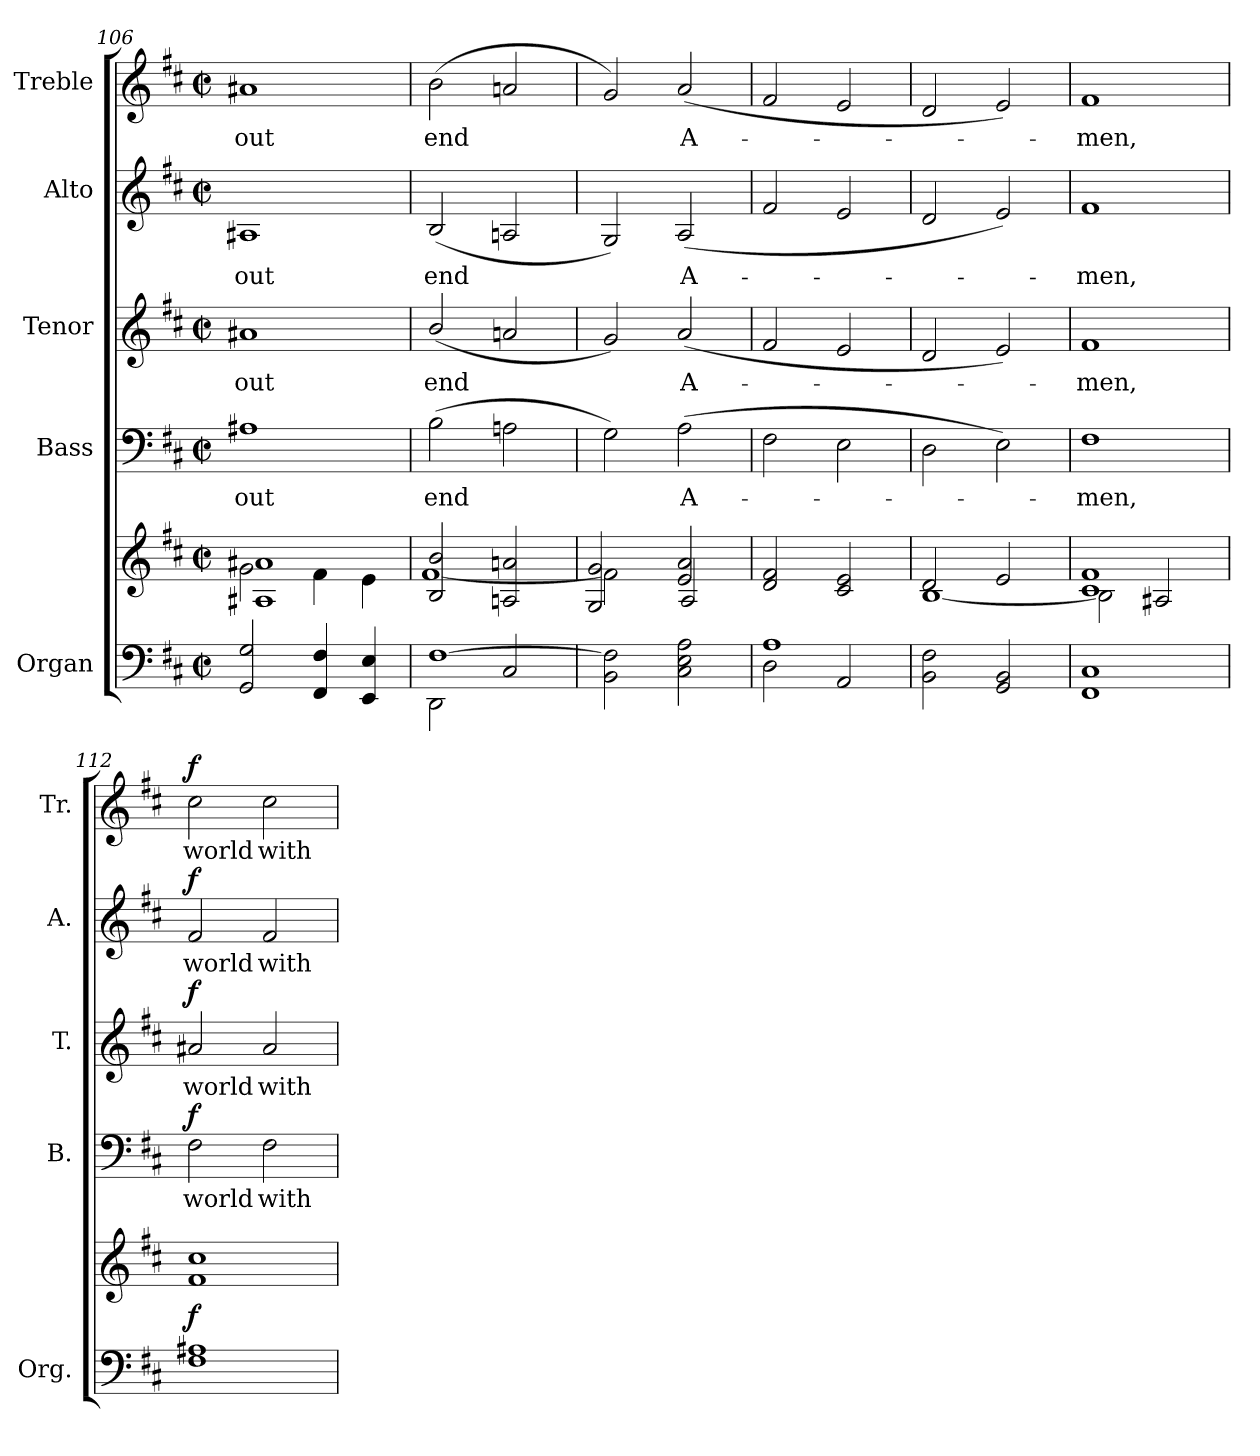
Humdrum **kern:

**kern	**kern	**dynam	**kern	**text	**dynam	**kern	**text	**dynam	**kern	**text	**dynam	**kern	**text	**dynam
*part5	*part5	*part5	*part4	*part4	*part4	*part3	*part3	*part3	*part2	*part2	*part2	*part1	*part1	*part1
*staff6	*staff5	*staff5/6	*staff4	*staff4	*staff4	*staff3	*staff3	*staff3	*staff2	*staff2	*staff2	*staff1	*staff1	*staff1
*I"Organ	*	*	*I"Bass	*	*	*I"Tenor	*	*	*I"Alto	*	*	*I"Treble	*	*
*I'Org.	*	*	*I'B.	*	*	*I'T.	*	*	*I'A.	*	*	*I'Tr.	*	*
*clefF4	*clefG2	*	*clefF4	*	*	*clefG2	*	*	*clefG2	*	*	*clefG2	*	*
*	*	*	*	*	*	*ITrd7c12	*	*	*	*	*	*	*	*
*k[f#c#]	*k[f#c#]	*	*k[f#c#]	*	*	*k[f#c#]	*	*	*k[f#c#]	*	*	*k[f#c#]	*	*
*D:	*D:	*	*D:	*	*	*D:	*	*	*D:	*	*	*D:	*	*
*M2/2	*M2/2	*	*M2/2	*	*	*M2/2	*	*	*M2/2	*	*	*M2/2	*	*
*met(c|)	*met(c|)	*	*met(c|)	*	*	*met(c|)	*	*	*met(c|)	*	*	*met(c|)	*	*
=106	=106	=106	=106	=106	=106	=106	=106	=106	=106	=106	=106	=106	=106	=106
*	*^	*	*	*	*	*	*	*	*	*	*	*	*	*
!	!	!	!	!	!LO:LY:b:color=#000000	!	!	!	!	!	!	!	!	!	!
!	!	!	!	!	!	!	!	!LO:LY:b:color=#000000	!	!	!	!	!	!	!
!	!	!	!	!	!	!	!	!	!	!	!LO:LY:b:color=#000000	!	!	!	!
!	!	!	!	!	!	!	!	!	!	!	!	!	!	!LO:LY:b:color=#000000	!
2GGi/ 2Gi	2gi\	1A#Xi 1a#Xi	.	1A#Xi	-out	.	1A#Xi	-out	.	1A#Xi	-out	.	1a#Xi	-out	.
4FF#i/ 4F#i	4f#i\	.	.	.	.	.	.	.	.	.	.	.	.	.	.
4EEi/ 4Ei	4ei\	.	.	.	.	.	.	.	.	.	.	.	.	.	.
=107	=107	=107	=107	=107	=107	=107	=107	=107	=107	=107	=107	=107	=107	=107	=107
*^	*	*	*	*	*	*	*	*	*	*	*	*	*	*	*
!	!	!	!	!	!	!LO:LY:b:color=#000000	!	!	!	!	!	!	!	!	!	!
!	!	!	!	!	!	!	!	!	!LO:LY:b:color=#000000	!	!	!	!	!	!	!
!	!	!	!	!	!	!	!	!	!	!	!	!LO:LY:b:color=#000000	!	!	!	!
!	!	!	!	!	!	!	!	!	!	!	!	!	!	!	!LO:LY:b:color=#000000	!
[1F#i	2DDi\	2Bi/ 2bi	[1f#i	.	(2Bi\	end	.	(2Bi/	end	.	(2Bi/	end	.	(2bi\	end	.
.	2C#i/	2Ani/ 2ani	.	.	2Ani\	.	.	2Ani/	.	.	2Ani/	.	.	2ani/	.	.
*v	*v	*	*	*	*	*	*	*	*	*	*	*	*	*	*	*
=108	=108	=108	=108	=108	=108	=108	=108	=108	=108	=108	=108	=108	=108	=108	=108
2BBi\ 2F#i]	2f#i\]	2Gi/ 2gi	.	2Gi\)	.	.	2Gi/)	.	.	2Gi/)	.	.	2gi/)	.	.
!	!	!	!	!	!LO:LY:b:color=#000000	!	!	!	!	!	!	!	!	!	!
!	!	!	!	!	!	!	!	!LO:LY:b:color=#000000	!	!	!	!	!	!	!
!	!	!	!	!	!	!	!	!	!	!	!LO:LY:b:color=#000000	!	!	!	!
!	!	!	!	!	!	!	!	!	!	!	!	!	!	!LO:LY:b:color=#000000	!
2C#i\ 2Ei 2Ai	2ei/ 2ai	2Ai/	.	(2Ai\	A-	.	(2Ai/	A-	.	(2Ai/	A-	.	(2ai/	A-	.
*	*v	*v	*	*	*	*	*	*	*	*	*	*	*	*	*
=109	=109	=109	=109	=109	=109	=109	=109	=109	=109	=109	=109	=109	=109	=109
*^	*	*	*	*	*	*	*	*	*	*	*	*	*	*
1Ai	2Di\	2di/ 2f#i	.	2F#i\	.	.	2F#i/	.	.	2f#i/	.	.	2f#i/	.	.
.	2AAi/	2c#i/ 2ei	.	2Ei\	.	.	2Ei/	.	.	2ei/	.	.	2ei/	.	.
*v	*v	*	*	*	*	*	*	*	*	*	*	*	*	*	*
!!LO:LB:g=z
=110	=110	=110	=110	=110	=110	=110	=110	=110	=110	=110	=110	=110	=110	=110
*	*^	*	*	*	*	*	*	*	*	*	*	*	*	*
2BBi\ 2F#i	2di/	[1Bi	.	2Di\	.	.	2Di/	.	.	2di/	.	.	2di/	.	.
2GGi/ 2BBi	2ei/	.	.	2Ei\)	.	.	2Ei/)	.	.	2ei/)	.	.	2ei/)	.	.
=111	=111	=111	=111	=111	=111	=111	=111	=111	=111	=111	=111	=111	=111	=111	=111
!	!	!	!	!	!LO:LY:b:color=#000000	!	!	!	!	!	!	!	!	!	!
!	!	!	!	!	!	!	!	!LO:LY:b:color=#000000	!	!	!	!	!	!	!
!	!	!	!	!	!	!	!	!	!	!	!LO:LY:b:color=#000000	!	!	!	!
!	!	!	!	!	!	!	!	!	!	!	!	!	!	!LO:LY:b:color=#000000	!
1FF#i 1C#i	1c#i 1f#i	2Bi\]	.	1F#i	-men,	.	1F#i	-men,	.	1f#i	-men,	.	1f#i	-men,	.
.	.	2A#Xi/	.	.	.	.	.	.	.	.	.	.	.	.	.
*	*v	*v	*	*	*	*	*	*	*	*	*	*	*	*	*
=112	=112	=112	=112	=112	=112	=112	=112	=112	=112	=112	=112	=112	=112	=112
*	*^	*	*	*	*	*	*	*	*	*	*	*	*	*
!	!	!	!	!	!LO:LY:b:color=#000000	!	!	!	!	!	!	!	!	!	!
*	*v	*v	*	*	*	*	*	*	*	*	*	*	*	*	*
*	*^	*	*	*	*	*	*	*	*	*	*	*	*	*
!	!	!	!	!	!	!	!	!LO:LY:b:color=#000000	!	!	!	!	!	!	!
*	*v	*v	*	*	*	*	*	*	*	*	*	*	*	*	*
*	*^	*	*	*	*	*	*	*	*	*	*	*	*	*
!	!	!	!	!	!	!	!	!	!	!	!LO:LY:b:color=#000000	!	!	!	!
*	*v	*v	*	*	*	*	*	*	*	*	*	*	*	*	*
*	*^	*	*	*	*	*	*	*	*	*	*	*	*	*
!	!	!	!	!	!	!	!	!	!	!	!	!	!	!LO:LY:b:color=#000000	!
*	*v	*v	*	*	*	*	*	*	*	*	*	*	*	*	*
1F#i 1A#Xi	1f#i 1cc#i	f	2F#i\	world	f	2A#Xi/	world	f	2f#i/	world	f	2cc#i\	world	f
!	!	!	!	!LO:LY:b:color=#000000	!	!	!	!	!	!	!	!	!	!
!	!	!	!	!	!	!	!LO:LY:b:color=#000000	!	!	!	!	!	!	!
!	!	!	!	!	!	!	!	!	!	!LO:LY:b:color=#000000	!	!	!	!
!	!	!	!	!	!	!	!	!	!	!	!	!	!LO:LY:b:color=#000000	!
.	.	.	2F#i\	with-	.	2A#i/	with-	.	2f#i/	with-	.	2cc#i\	with-	.
=	=	=	=	=	=	=	=	=	=	=	=	=	=	=
*-	*-	*-	*-	*-	*-	*-	*-	*-	*-	*-	*-	*-	*-	*-
